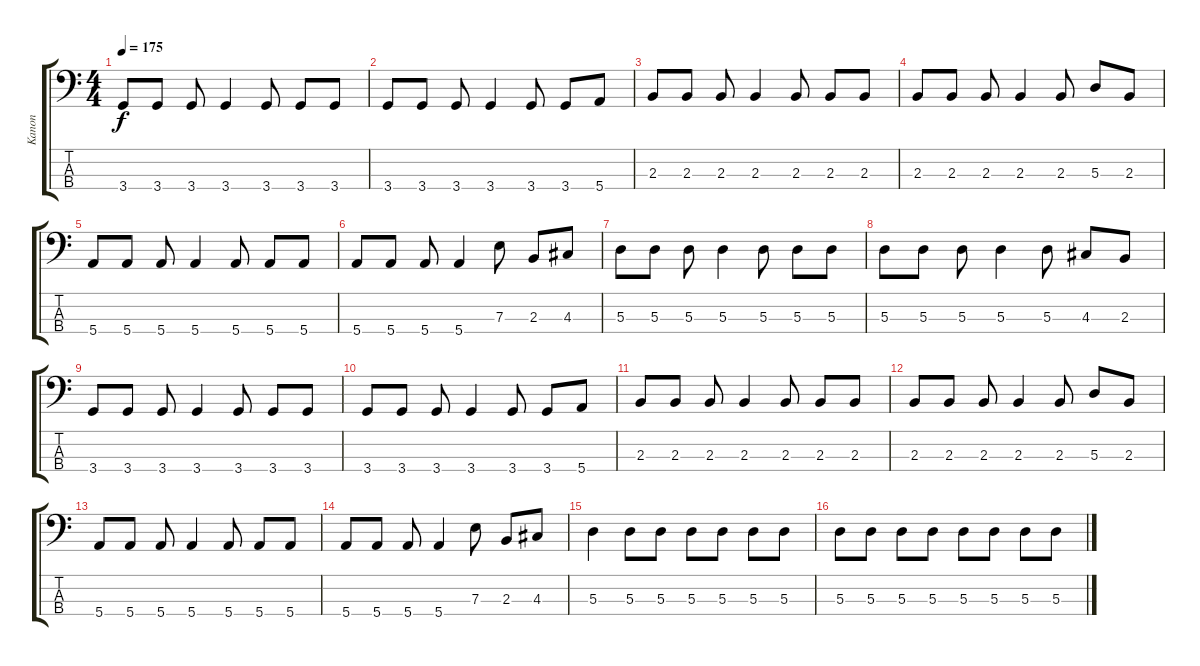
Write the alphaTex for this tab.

\track ("Kanon" "Kanon") {instrument electricbassfinger}
\staff {score tabs}
\tuning (G2 D2 A1 E1) {hide}
\ts (4 4)
\tempo 175
\clef f4
\ks c
3.4.8{dy f} 3.4.8 3.4.8 3.4.4 3.4.8 3.4.8 3.4.8 |
3.4.8 3.4.8 3.4.8 3.4.4 3.4.8 3.4.8 5.4.8 |
2.3.8 2.3.8 2.3.8 2.3.4 2.3.8 2.3.8 2.3.8 |
2.3.8 2.3.8 2.3.8 2.3.4 2.3.8 5.3.8 2.3.8 |
5.4.8 5.4.8 5.4.8 5.4.4 5.4.8 5.4.8 5.4.8 |
5.4.8 5.4.8 5.4.8 5.4.4 7.3.8 2.3.8 4.3.8 |
5.3.8 5.3.8 5.3.8 5.3.4 5.3.8 5.3.8 5.3.8 |
5.3.8 5.3.8 5.3.8 5.3.4 5.3.8 4.3.8 2.3.8 |
3.4.8 3.4.8 3.4.8 3.4.4 3.4.8 3.4.8 3.4.8 |
3.4.8 3.4.8 3.4.8 3.4.4 3.4.8 3.4.8 5.4.8 |
2.3.8 2.3.8 2.3.8 2.3.4 2.3.8 2.3.8 2.3.8 |
2.3.8 2.3.8 2.3.8 2.3.4 2.3.8 5.3.8 2.3.8 |
5.4.8 5.4.8 5.4.8 5.4.4 5.4.8 5.4.8 5.4.8 |
5.4.8 5.4.8 5.4.8 5.4.4 7.3.8 2.3.8 4.3.8 |
5.3.4 5.3.8 5.3.8 5.3.8 5.3.8 5.3.8 5.3.8 |
5.3.8 5.3.8 5.3.8 5.3.8 5.3.8 5.3.8 5.3.8 5.3.8
